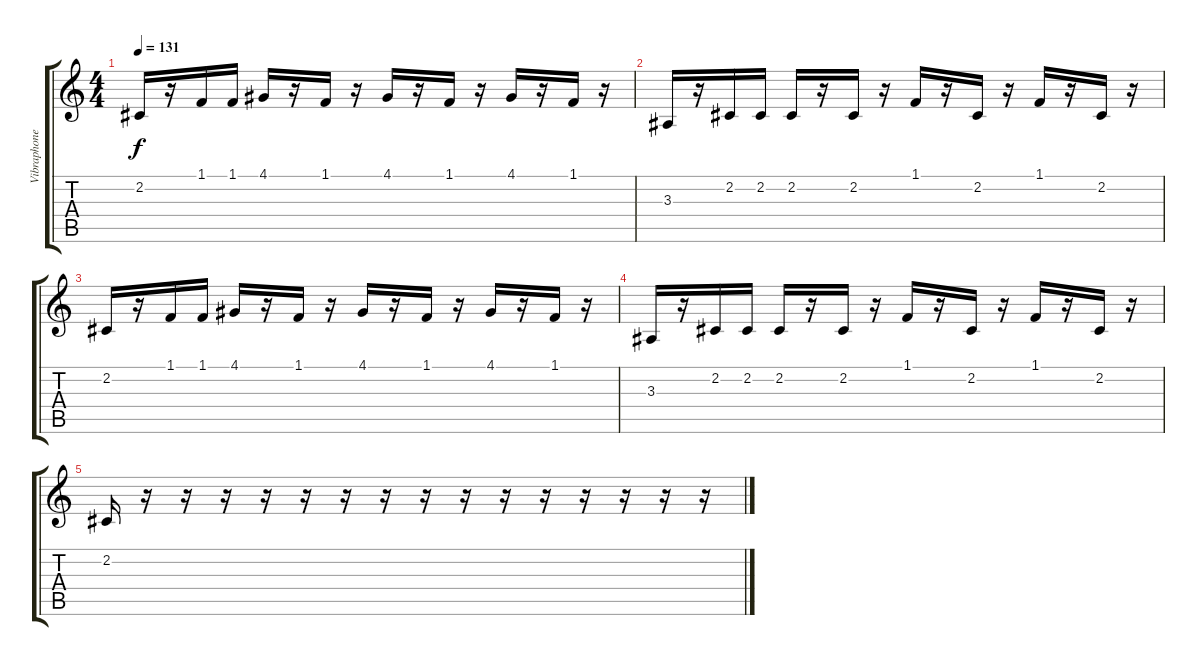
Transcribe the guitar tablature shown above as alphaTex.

\track ("Vibraphone" "Vibraphone") {instrument vibraphone}
\staff {score tabs}
\tuning (E4 B3 G3 D3 A2 E2) {hide}
\ts (4 4)
\tempo 131
\clef g2
\ks c
2.2.16{dy f} r.16 1.1.16 1.1.16 4.1.16 r.16 1.1.16 r.16 4.1.16 r.16 1.1.16 r.16 4.1.16 r.16 1.1.16 r.16 |
3.3.16 r.16 2.2.16 2.2.16 2.2.16 r.16 2.2.16 r.16 1.1.16 r.16 2.2.16 r.16 1.1.16 r.16 2.2.16 r.16 |
2.2.16 r.16 1.1.16 1.1.16 4.1.16 r.16 1.1.16 r.16 4.1.16 r.16 1.1.16 r.16 4.1.16 r.16 1.1.16 r.16 |
3.3.16 r.16 2.2.16 2.2.16 2.2.16 r.16 2.2.16 r.16 1.1.16 r.16 2.2.16 r.16 1.1.16 r.16 2.2.16 r.16 |
2.2.16 r.16 r.16 r.16 r.16 r.16 r.16 r.16 r.16 r.16 r.16 r.16 r.16 r.16 r.16 r.16
